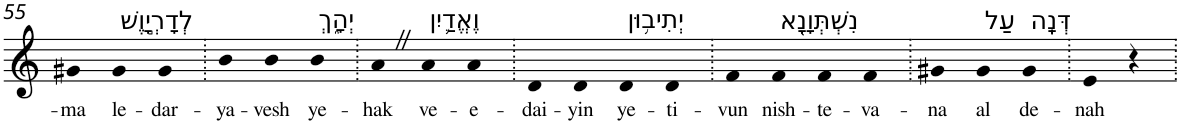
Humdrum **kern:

**kern	**text
*part1	*part1
*staff1	*staff1
*I"Piano	*
*I'Pno	*
!!LO:PB:g=z
*clefG2	*
*k[]	*
=55	=55
!	!LO:LY:b
4g#X	-ma
!LO:TX:a:t=לְדָרְיָ֣וֶשׁ	!
!	!LO:LY:b
4g#	le-
!	!LO:LY:b
4g#	-dar-
=56.	=56.
!	!LO:LY:b
4b	-ya-
!	!LO:LY:b
4b	-vesh
!LO:TX:a:t=יְהָ֑ךְ	!
!	!LO:LY:b
4b	ye-
=57.	=57.
!	!LO:LY:b
4aZ	-hak
!LO:TX:a:t=וֶאֱדַ֛יִן	!
!	!LO:LY:b
4a	ve-
!	!LO:LY:b
4a	-e-
=58.	=58.
!	!LO:LY:b
4d	-dai-
!	!LO:LY:b
4d	-yin
!LO:TX:a:t=יְתִיב֥וּן	!
!	!LO:LY:b
4d	ye-
!	!LO:LY:b
4d	-ti-
=59.	=59.
!	!LO:LY:b
4f	-vun
!LO:TX:a:t=נִשְׁתְּוָנָ֖א	!
!	!LO:LY:b
4f	nish-
!	!LO:LY:b
4f	-te-
!	!LO:LY:b
4f	-va-
=60.	=60.
!	!LO:LY:b
4g#X	-na
!LO:TX:a:t=עַל	!
!	!LO:LY:b
4g#	al
!LO:TX:a:t=דְּנָֽה	!
!	!LO:LY:b
4g#	de-
=61.	=61.
!	!LO:LY:b
4e	-nah
4r	.
=.	=.
*-	*-
